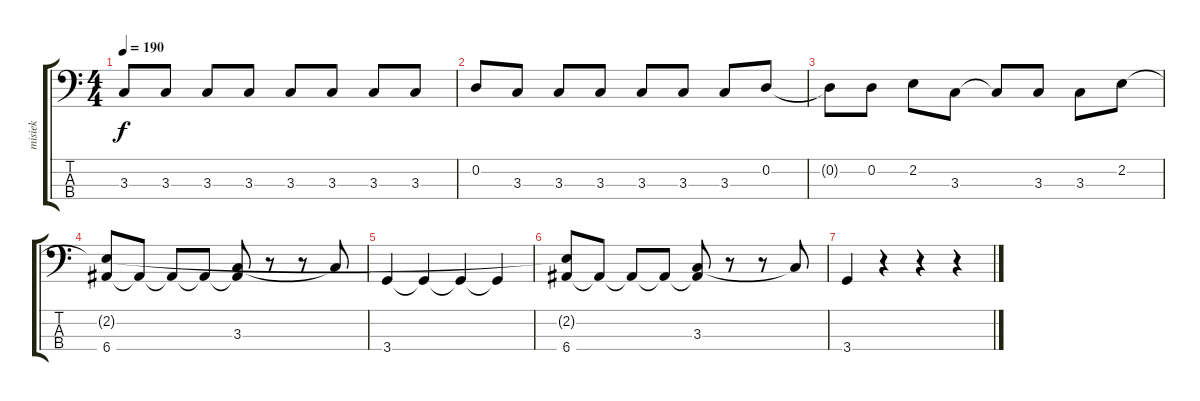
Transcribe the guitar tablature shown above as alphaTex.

\track ("misiek" "misiek") {instrument electricbasspick}
\staff {score tabs}
\tuning (G2 D2 A1 E1) {hide}
\ts (4 4)
\tempo 190
\clef f4
\ks c
3.3.8{dy f} 3.3.8 3.3.8 3.3.8 3.3.8 3.3.8 3.3.8 3.3.8 |
0.2.8 3.3.8 3.3.8 3.3.8 3.3.8 3.3.8 3.3.8 0.2.8 |
0.2{t}.8 0.2.8 2.2.8 3.3.8 3.3{t}.8 3.3.8 3.3.8 2.2.8 |
(2.2{t} 6.4).8 6.4{t}.8 6.4{t}.8 6.4{t}.8 (3.3 6.4{t}).8 r.8 r.8 3.3{t}.8 |
3.4.4 3.4{t}.4 3.4{t}.4 3.4{t}.4 |
(2.2{t} 6.4).8 6.4{t}.8 6.4{t}.8 6.4{t}.8 (3.3 6.4{t}).8 r.8 r.8 3.3{t}.8 |
3.4.4 r.4 r.4 r.4
